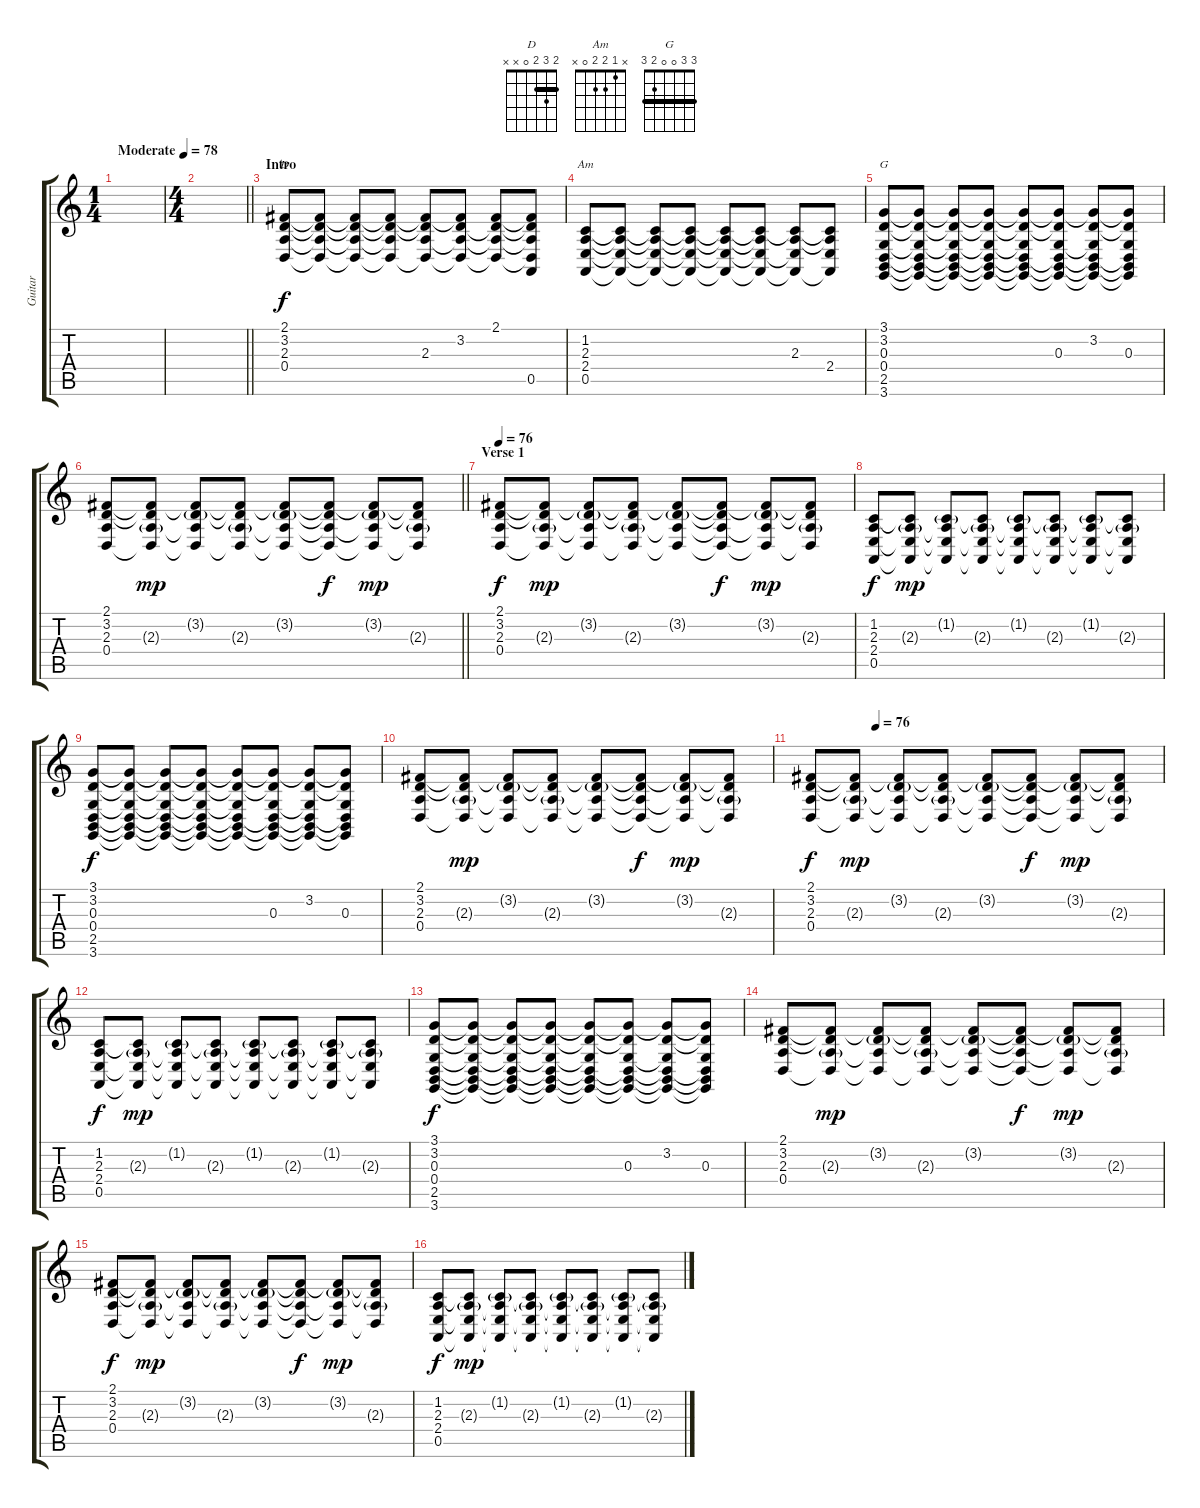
\track ("Guitar" "Guitar") {instrument stringensemble2}
\staff {score tabs}
\tuning (E4 B3 G3 D3 A2 E2) {hide}
\chord ("D" 2 3 2 0 x x) {barre 2}
\chord ("Am" x 1 2 2 0 x)
\chord ("G" 3 3 0 0 2 3) {barre 3}
\ts (1 4)
\tempo (78 "Moderate")
\tempo 74
\tempo (78 "Moderate")
\clef g2
\ks c
|
\ts (4 4)
\barLineRight lightlight
|
\section ("" "Intro")
(2.1 3.2 2.3 0.4).8{ch "D"} (2.1{t} 3.2{t} 2.3{t} 0.4{t}).8 (2.1{t} 3.2{t} 2.3{t} 0.4{t}).8 (2.1{t} 3.2{t} 2.3{t} 0.4{t}).8 (2.1{t} 3.2{t} 2.3 0.4{t}).8 (2.1{t} 3.2 2.3{t} 0.4{t}).8 (2.1 3.2{t} 2.3{t} 0.4{t}).8 (2.1{t} 3.2{t} 2.3{t} 0.4{t} 0.5).8 |
(1.2 2.3 2.4 0.5).8{ch "Am"} (1.2{t} 2.3{t} 2.4{t} 0.5{t}).8 (1.2{t} 2.3{t} 2.4{t} 0.5{t}).8 (1.2{t} 2.3{t} 2.4{t} 0.5{t}).8 (1.2{t} 2.3{t} 2.4{t} 0.5{t}).8 (1.2{t} 2.3{t} 2.4{t} 0.5{t}).8 (1.2{t} 2.3 2.4{t} 0.5{t}).8 (1.2{t} 2.3{t} 2.4 0.5{t}).8 |
(3.1 3.2 0.3 0.4 2.5 3.6).8{ch "G"} (3.1{t} 3.2{t} 0.3{t} 0.4{t} 2.5{t} 3.6{t}).8 (3.1{t} 3.2{t} 0.3{t} 0.4{t} 2.5{t} 3.6{t}).8 (3.1{t} 3.2{t} 0.3{t} 0.4{t} 2.5{t} 3.6{t}).8 (3.1{t} 3.2{t} 0.3{t} 0.4{t} 2.5{t} 3.6{t}).8 (3.1{t} 3.2{t} 0.3 0.4{t} 2.5{t} 3.6{t}).8 (3.1{t} 3.2 0.3{t} 0.4{t} 2.5{t} 3.6{t}).8 (3.1{t} 3.2{t} 0.3 0.4{t} 2.5{t} 3.6{t}).8 |
\barLineRight lightlight
(2.1 3.2 2.3 0.4).8 (2.1{t} 3.2{t} 2.3{g} 0.4{t}).8{dy mp} (2.1{t} 3.2{g} 2.3{t} 0.4{t}).8 (2.1{t} 3.2{t} 2.3{g} 0.4{t}).8 (2.1{t} 3.2{g} 2.3{t} 0.4{t}).8 (2.1{t} 3.2{t} 2.3{t} 0.4{t}).8{dy f} (2.1{t} 3.2{g} 2.3{t} 0.4{t}).8{dy mp} (2.1{t} 3.2{t} 2.3{g} 0.4{t}).8 |
\section ("" "Verse 1")
\tempo 76
(2.1 3.2 2.3 0.4).8{dy f} (2.1{t} 3.2{t} 2.3{g} 0.4{t}).8{dy mp} (2.1{t} 3.2{g} 2.3{t} 0.4{t}).8 (2.1{t} 3.2{t} 2.3{g} 0.4{t}).8 (2.1{t} 3.2{g} 2.3{t} 0.4{t}).8 (2.1{t} 3.2{t} 2.3{t} 0.4{t}).8{dy f} (2.1{t} 3.2{g} 2.3{t} 0.4{t}).8{dy mp} (2.1{t} 3.2{t} 2.3{g} 0.4{t}).8 |
(1.2 2.3 2.4 0.5).8{dy f} (1.2{t} 2.3{g} 2.4{t} 0.5{t}).8{dy mp} (1.2{g} 2.3{t} 2.4{t} 0.5{t}).8 (1.2{t} 2.3{g} 2.4{t} 0.5{t}).8 (1.2{g} 2.3{t} 2.4{t} 0.5{t}).8 (1.2{t} 2.3{g} 2.4{t} 0.5{t}).8 (1.2{g} 2.3{t} 2.4{t} 0.5{t}).8 (1.2{t} 2.3{g} 2.4{t} 0.5{t}).8 |
(3.1 3.2 0.3 0.4 2.5 3.6).8{dy f} (3.1{t} 3.2{t} 0.3{t} 0.4{t} 2.5{t} 3.6{t}).8 (3.1{t} 3.2{t} 0.3{t} 0.4{t} 2.5{t} 3.6{t}).8 (3.1{t} 3.2{t} 0.3{t} 0.4{t} 2.5{t} 3.6{t}).8 (3.1{t} 3.2{t} 0.3{t} 0.4{t} 2.5{t} 3.6{t}).8 (3.1{t} 3.2{t} 0.3 0.4{t} 2.5{t} 3.6{t}).8 (3.1{t} 3.2 0.3{t} 0.4{t} 2.5{t} 3.6{t}).8 (3.1{t} 3.2{t} 0.3 0.4{t} 2.5{t} 3.6{t}).8 |
(2.1 3.2 2.3 0.4).8 (2.1{t} 3.2{t} 2.3{g} 0.4{t}).8{dy mp} (2.1{t} 3.2{g} 2.3{t} 0.4{t}).8 (2.1{t} 3.2{t} 2.3{g} 0.4{t}).8 (2.1{t} 3.2{g} 2.3{t} 0.4{t}).8 (2.1{t} 3.2{t} 2.3{t} 0.4{t}).8{dy f} (2.1{t} 3.2{g} 2.3{t} 0.4{t}).8{dy mp} (2.1{t} 3.2{t} 2.3{g} 0.4{t}).8 |
\tempo (76 0.1875)
(2.1 3.2 2.3 0.4).8{dy f} (2.1{t} 3.2{t} 2.3{g} 0.4{t}).8{dy mp} (2.1{t} 3.2{g} 2.3{t} 0.4{t}).8 (2.1{t} 3.2{t} 2.3{g} 0.4{t}).8 (2.1{t} 3.2{g} 2.3{t} 0.4{t}).8 (2.1{t} 3.2{t} 2.3{t} 0.4{t}).8{dy f} (2.1{t} 3.2{g} 2.3{t} 0.4{t}).8{dy mp} (2.1{t} 3.2{t} 2.3{g} 0.4{t}).8 |
(1.2 2.3 2.4 0.5).8{dy f} (1.2{t} 2.3{g} 2.4{t} 0.5{t}).8{dy mp} (1.2{g} 2.3{t} 2.4{t} 0.5{t}).8 (1.2{t} 2.3{g} 2.4{t} 0.5{t}).8 (1.2{g} 2.3{t} 2.4{t} 0.5{t}).8 (1.2{t} 2.3{g} 2.4{t} 0.5{t}).8 (1.2{g} 2.3{t} 2.4{t} 0.5{t}).8 (1.2{t} 2.3{g} 2.4{t} 0.5{t}).8 |
(3.1 3.2 0.3 0.4 2.5 3.6).8{dy f} (3.1{t} 3.2{t} 0.3{t} 0.4{t} 2.5{t} 3.6{t}).8 (3.1{t} 3.2{t} 0.3{t} 0.4{t} 2.5{t} 3.6{t}).8 (3.1{t} 3.2{t} 0.3{t} 0.4{t} 2.5{t} 3.6{t}).8 (3.1{t} 3.2{t} 0.3{t} 0.4{t} 2.5{t} 3.6{t}).8 (3.1{t} 3.2{t} 0.3 0.4{t} 2.5{t} 3.6{t}).8 (3.1{t} 3.2 0.3{t} 0.4{t} 2.5{t} 3.6{t}).8 (3.1{t} 3.2{t} 0.3 0.4{t} 2.5{t} 3.6{t}).8 |
(2.1 3.2 2.3 0.4).8 (2.1{t} 3.2{t} 2.3{g} 0.4{t}).8{dy mp} (2.1{t} 3.2{g} 2.3{t} 0.4{t}).8 (2.1{t} 3.2{t} 2.3{g} 0.4{t}).8 (2.1{t} 3.2{g} 2.3{t} 0.4{t}).8 (2.1{t} 3.2{t} 2.3{t} 0.4{t}).8{dy f} (2.1{t} 3.2{g} 2.3{t} 0.4{t}).8{dy mp} (2.1{t} 3.2{t} 2.3{g} 0.4{t}).8 |
(2.1 3.2 2.3 0.4).8{dy f} (2.1{t} 3.2{t} 2.3{g} 0.4{t}).8{dy mp} (2.1{t} 3.2{g} 2.3{t} 0.4{t}).8 (2.1{t} 3.2{t} 2.3{g} 0.4{t}).8 (2.1{t} 3.2{g} 2.3{t} 0.4{t}).8 (2.1{t} 3.2{t} 2.3{t} 0.4{t}).8{dy f} (2.1{t} 3.2{g} 2.3{t} 0.4{t}).8{dy mp} (2.1{t} 3.2{t} 2.3{g} 0.4{t}).8 |
(1.2 2.3 2.4 0.5).8{dy f} (1.2{t} 2.3{g} 2.4{t} 0.5{t}).8{dy mp} (1.2{g} 2.3{t} 2.4{t} 0.5{t}).8 (1.2{t} 2.3{g} 2.4{t} 0.5{t}).8 (1.2{g} 2.3{t} 2.4{t} 0.5{t}).8 (1.2{t} 2.3{g} 2.4{t} 0.5{t}).8 (1.2{g} 2.3{t} 2.4{t} 0.5{t}).8 (1.2{t} 2.3{g} 2.4{t} 0.5{t}).8
